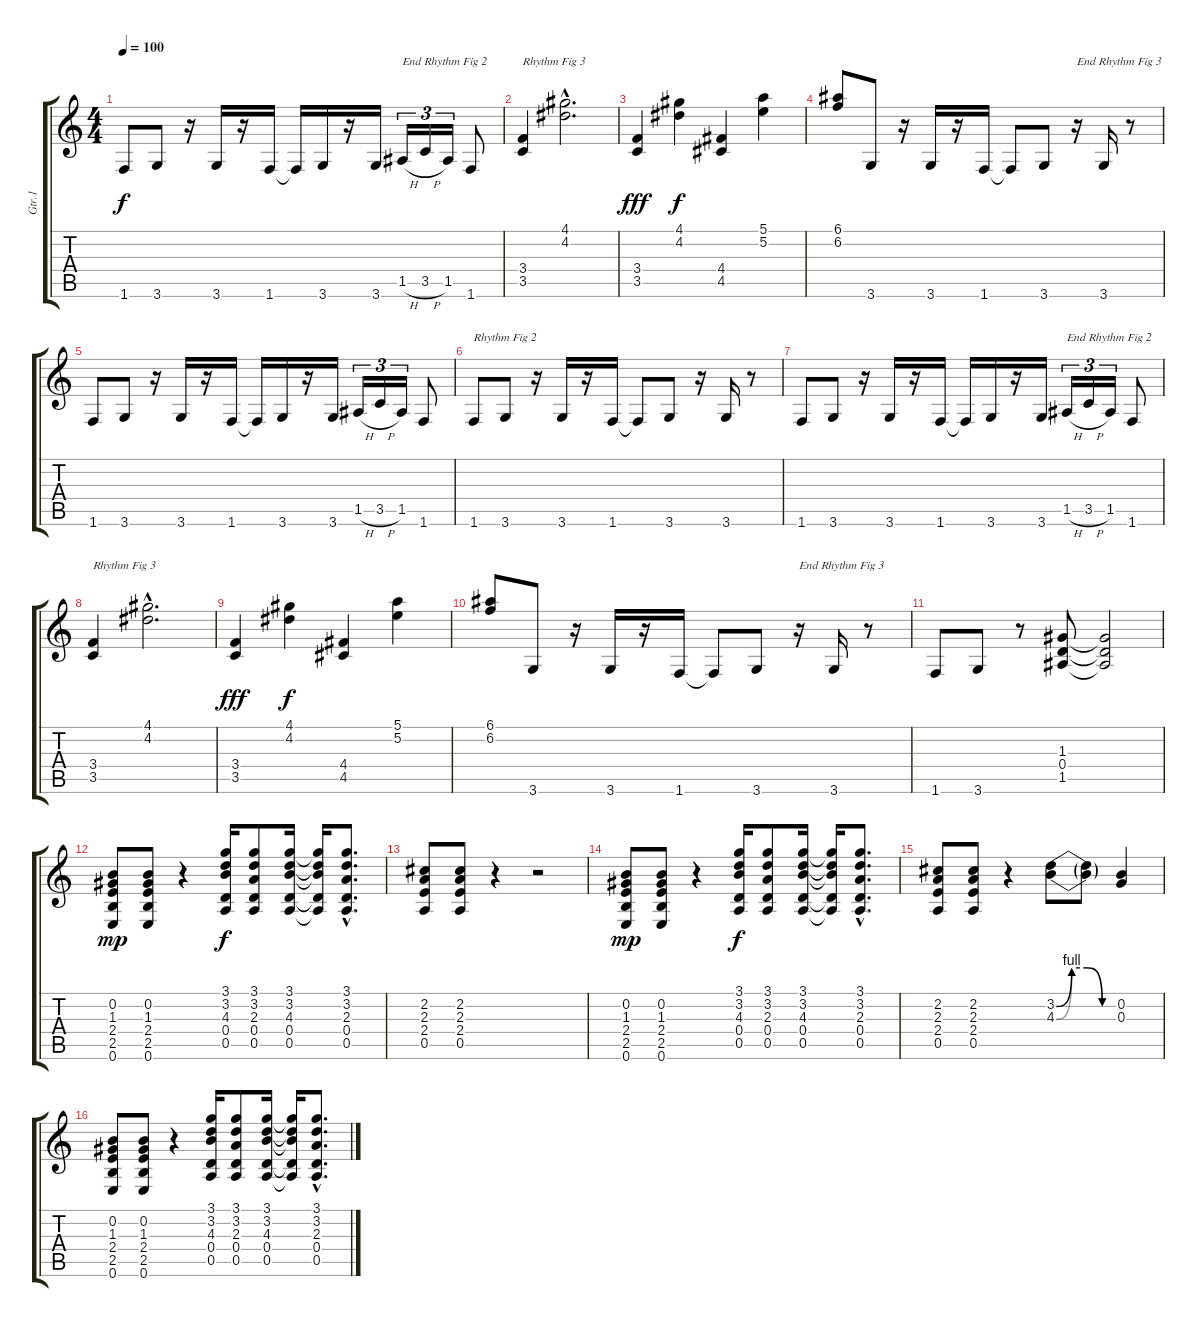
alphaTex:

\track ("Gtr.1" "Gtr.1") {instrument overdrivenguitar}
\staff {score tabs}
\tuning (E4 B3 G3 D3 A2 E2) {hide}
\ts (4 4)
\tempo 100
\clef g2
\ks c
1.6.8{dy f} 3.6.8 r.16 3.6.16 r.16 1.6.16 1.6{t}.16 3.6.16 r.16 3.6.16 1.5{h}.16{tu (3 2) txt "End Rhythm Fig 2"} 3.5{h}.16{tu (3 2)} 1.5.16{tu (3 2)} 1.6.8 |
(3.4 3.5).4{txt "Rhythm Fig 3"} (4.1{hac} 4.2{hac}).2{d} |
(3.4 3.5).4{dy fff} (4.1 4.2).4{dy f} (4.4 4.5).4 (5.1 5.2).4 |
(6.1 6.2).8 3.6.8 r.16 3.6.16 r.16 1.6.16 1.6{t}.8 3.6.8 r.16{txt "End Rhythm Fig 3"} 3.6.16 r.8 |
1.6.8 3.6.8 r.16 3.6.16 r.16 1.6.16 1.6{t}.16 3.6.16 r.16 3.6.16 1.5{h}.16{tu (3 2)} 3.5{h}.16{tu (3 2)} 1.5.16{tu (3 2)} 1.6.8 |
1.6.8{txt "Rhythm Fig 2"} 3.6.8 r.16 3.6.16 r.16 1.6.16 1.6{t}.8 3.6.8 r.16 3.6.16 r.8 |
1.6.8 3.6.8 r.16 3.6.16 r.16 1.6.16 1.6{t}.16 3.6.16 r.16 3.6.16 1.5{h}.16{tu (3 2) txt "End Rhythm Fig 2"} 3.5{h}.16{tu (3 2)} 1.5.16{tu (3 2)} 1.6.8 |
(3.4 3.5).4{txt "Rhythm Fig 3"} (4.1{hac} 4.2{hac}).2{d} |
(3.4 3.5).4{dy fff} (4.1 4.2).4{dy f} (4.4 4.5).4 (5.1 5.2).4 |
(6.1 6.2).8 3.6.8 r.16 3.6.16 r.16 1.6.16 1.6{t}.8 3.6.8 r.16{txt "End Rhythm Fig 3"} 3.6.16 r.8 |
1.6.8 3.6.8 r.8 (1.3 0.4 1.5).8 (1.3{t} 0.4{t} 1.5{t}).2 |
(0.2 1.3 2.4 2.5 0.6).8{dy mp} (0.2 1.3 2.4 2.5 0.6).8 r.4 (3.1 3.2 4.3 0.4 0.5).16{dy f} (3.1 3.2 2.3 0.4 0.5).8 (3.1 3.2 4.3 0.4 0.5).16 (3.1{t} 3.2{t} 4.3{t} 0.4{t} 0.5{t}).16 (3.1{hac} 3.2{hac} 2.3{hac} 0.4{hac} 0.5{hac}).8{d} |
(2.2 2.3 2.4 0.5).8 (2.2 2.3 2.4 0.5).8 r.4 r.2 |
(0.2 1.3 2.4 2.5 0.6).8{dy mp} (0.2 1.3 2.4 2.5 0.6).8 r.4 (3.1 3.2 4.3 0.4 0.5).16{dy f} (3.1 3.2 2.3 0.4 0.5).8 (3.1 3.2 4.3 0.4 0.5).16 (3.1{t} 3.2{t} 4.3{t} 0.4{t} 0.5{t}).16 (3.1{hac} 3.2{hac} 2.3{hac} 0.4{hac} 0.5{hac}).8{d} |
(2.2 2.3 2.4 0.5).8 (2.2 2.3 2.4 0.5).8 r.4 (3.2{be (custom 0 0 15 4 30 4 45 0 60 0)} 4.3{be (custom 0 0 15 4 30 4 45 0 60 0)}).8 (3.2{t} 4.3{t}).8 (0.2 0.3).4 |
(0.2 1.3 2.4 2.5 0.6).8 (0.2 1.3 2.4 2.5 0.6).8 r.4 (3.1 3.2 4.3 0.4 0.5).16 (3.1 3.2 2.3 0.4 0.5).8 (3.1 3.2 4.3 0.4 0.5).16 (3.1{t} 3.2{t} 4.3{t} 0.4{t} 0.5{t}).16 (3.1{hac} 3.2{hac} 2.3{hac} 0.4{hac} 0.5{hac}).8{d}
